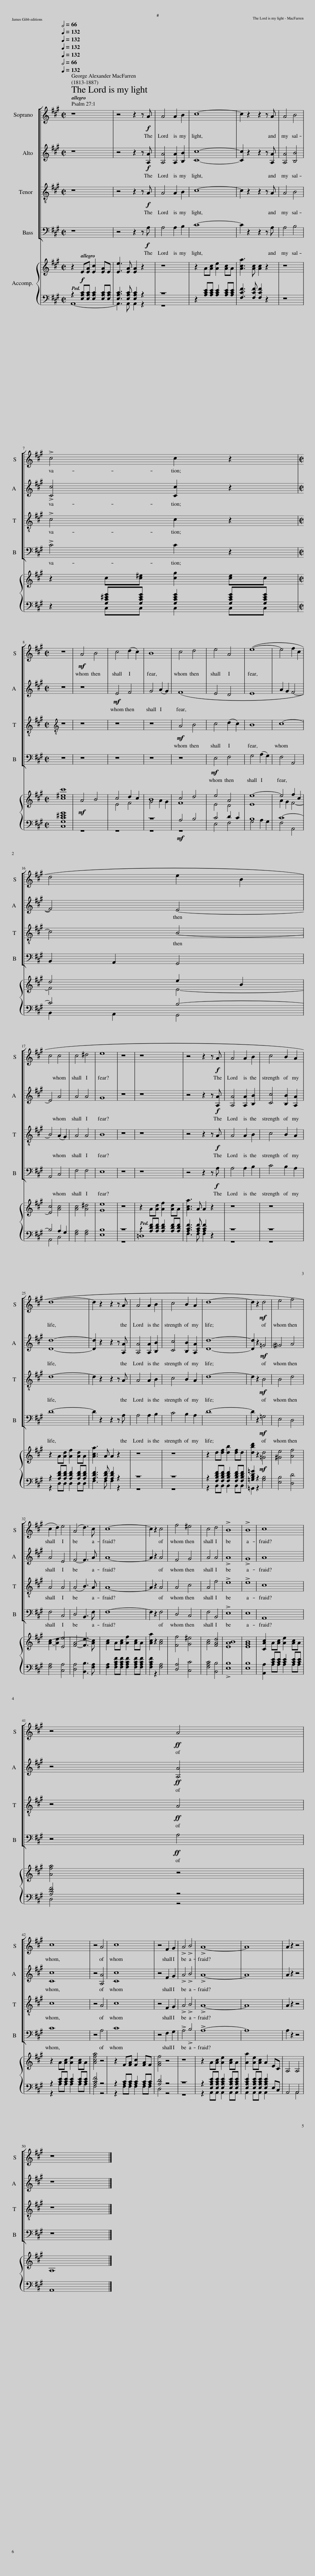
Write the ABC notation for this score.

X:1
%%score [ 1 2 3 4 ] { ( 5 8 ) | ( 6 7 ) }
L:1/8
Q:1/2=66
M:2/2
I:linebreak $
K:A
V:1 treble
V:2 treble
V:3 treble-8
V:4 bass
V:5 treble
V:8 treble
V:6 bass
V:7 bass
V:1
 z8 | z4 z2 z!f! A | A4 A2 B2 | c8- | c2 z2 z2 z A | %5
 A4 B4 |$ !>!c4 c2 z2 |$[M:2/2] z8 |!mf! A4 B4 | c4 (d2 c2) | %10
 B8 | c4 d4 | e4 A4 | (e8- | e4 f2 c2 |$ %15
 d4 e2 B2 |$ c4 c4 | c4 ^d4 | e8 | z8 | %20
 z8 | z4 z2 z!f! A | A4 A2 B2 | c4 B2 A2 |$ d8- | %25
 d2 z2 z2 z A | A4 A2 B2 | c4 B2 A2 | d8- | d2 z2!mf! d4 | %30
 e4 f4 |$ c2 d2) e4 | (A4 d3) c | c8- | c2 z2 c4 | %35
 f4 ^e4 | c4 d4 | !>!B8 | !>!B8 | c8 |$ %40
 z4!ff! A4 |$ c8 | z4 A4 | c8 | z4 F2 G2 | %45
 !>!A4 !>!B4 | !>!A8- | A8 | A2 z2 z4 |$ z8 |] %50
V:2
 z8 | z4 z2 z!f! [A,A] | [A,A]4 [A,A]2 [B,B]2 | [Cc]8- | [Cc]2 z2 z2 z [A,A] | %5
 [A,A]4 [B,B]4 |$ !>![Cc]4 [Cc]2 z2 |$[M:2/2] z8 | z8 |!mf! E4 F4 | %10
 G4 (A2 G2) | (F8 | E4 D4 | E8 | A2 G2 F4- |$ %15
 F4) E4- |$ E4 A4 | A4 A4 | G8 | z8 | %20
 z8 | z4 z2 z!f! [A,A] | [A,A]4 [A,A]2 [B,B]2 | [Cc]4 [B,B]2 [A,A]2 |$ [Dd]8- | %25
 [Dd]2 z2 z2 z [A,A] | [A,A]4 [A,A]2 [B,B]2 | [Cc]4 [B,B]2 [A,A]2 | [Dd]8- | [Dd]2 z2!mf! =G4 | %30
 !courtesy!^G4 A4 |$ A4 E4 | F4- F3 A | A8- | A2 z2 A4 | %35
 F4 G4 | A4 A4 | !>!A8 | !>!G8 | A8 |$ %40
 z4!ff! [A,A]4 |$ [Cc]8 | z4 [A,A]4 | [Cc]8 | z4 F2 G2 | %45
 !>!A4 !>!B4 | !>!A8- | A8 | A2 z2 z4 |$ z8 |] %50
V:3
 z8 | z4 z2 z!f! A | A4 A2 B2 | c8- | c2 z2 z2 z A | %5
 A4 B4 |$ !>!c4 c2 z2 |$[M:2/2][K:treble-8] z8 | z8 | z8 | %10
 z8 |!mf! A4 B4 | c4 (d2 c2) | B8 | c8- |$ %15
 c4 B4- |$ B4 (A2 G2) | A4 A4 | B8 | z8 | %20
 z8 | z4 z2 z!f! A | A4 A2 B2 | c4 B2 A2 |$ d8- | %25
 d2 z2 z2 z A | A4 A2 B2 | c4 B2 A2 | d8- | d2 z2!mf! B4 | %30
 B4 d4 |$ A4 A4 | (A4 B3) A | A8- | A2 z2 A4 | %35
 A4 c4 | A4 f4 | !>!e8 | !>!e8 | c8 |$ %40
 z4!ff! A4 |$ c8 | z4 A4 | c8 | z4 F2 G2 | %45
 !>!A4 !>!B4 | !>!A8- | A8 | A2 z2 z4 |$ z8 |] %50
V:4
 z8 | z4 z2 z!f! A, | A,4 A,2 B,2 | C8- | C2 z2 z2 z A, | %5
 A,4 B,4 |$ !>!C4 C2 z2 |$[M:2/2] z8 | z8 | z8 | %10
 z8 | z8 |!mf! E,4 F,4 | G,4 (A,2 G,2) | F,4 A,,4 |$ %15
 B,,2 A,,2 G,,4 |$ A,,4 C,4 | F,4 F,4 | E,8 | z8 | %20
 z8 | z4 z2 z!f! A, | A,4 A,2 B,2 | C4 B,2 A,2 |$ D8- | %25
 D2 z2 z2 z A, | A,4 A,2 B,2 | C4 B,2 A,2 | D8- | D2 z2!mf! =G,4 | %30
 E,4 D,4 |$ F,4 C,4 | D,4 B,,3 F, | F,8- | F,2 z2 F,4 | %35
 D,4 C,4 | F,4 B,,4 | !>!E,8 | E,8 | A,,8 |$ %40
 z4!ff! A,4 |$ C8 | z4 A,4 | C8 | z4 F,2 G,2 | %45
 !>!A,4 !>!B,4 | !>!A,8- | A,8 | A,2 z2 z4 |$ z8 |] %50
V:5
 z2!f! E[EA] [Ec]2 [EA]E | [Ee]3 [EA] [EA]2 z2 | z8 | z2 A[Ac] [Ae]2 [Ac]A | [Aca]3 [Ac] [Ac]2 z2 | %5
 z8 |$ z2 c[c^e] [cg]2 [ce]c |$[M:2/2] [c^ec']8 |!mf! A4 B4 | c4 d2 c2 | %10
 B8 | c4 d4 | e4 A4 | e8- | e4 f2 c2 |$ %15
 d4 e2 B2 |$ c4 [Ac]4 | [Ac]4 [A^d]4 | [Ge]8 | z8 | %20
 z2 A[Ad] [Af]2 [Ad]A | [Aca]3 A A2 z2 | z8 | z8 |$ z2 A[Ad] [Af]2 [Ad]A | %25
 [Aca]3 A A2 z2 | z8 | z8 | z2 d[df] [db]2 [df]d | [dbd']2 z2!mf! [=Gd]4 | %30
 [^Ge]4 [Af]4 |$ [Ac]2- [Ad]2 [Ee]4 | [FA]4- [Fd]3 [Ac] | [Ac]2 A[Ac] [Af]2 [Ac]A | [Aca]2 z2 [Ac]4 | %35
 [Ff]4 [G^e]4 | [Ac]4 [FAd]4 | [EAB]8 | [EGB]8 | [CAc]2 A[Ac] [Ae]2 [Ac]A |$ %40
 [Afa]4 z4 |$ z2 A[Ac] [Ae]2 [Ac]A | [Acfa]4 z4 | z2 F[FA] [Fc]2 [FA]F | [FAf]4 z4 | %45
 z8 | z2 A[Ac] [Ae]2 [Ac]A | [Aa]2 [Ae][Ac] A2 EC | A,4 A,4 |$ A,8 |] %50
V:6
 z2 [E,A,C][E,A,C] [E,A,C]2 [E,A,C][E,A,C] | [E,A,C]3 [E,A,C] [E,A,C]2 z2 | z8 | z2 [A,CE][A,CE] [A,CE]2 [A,CE][A,CE] | [F,CF]3 [F,CF] [F,CF]2 z2 | %5
 z8 |$ z2 [G,C^EG][G,CEG] [G,CEG]2 [G,CEG][G,CEG] |$[M:2/2] [G,C^EG]8 | x8 | x8 | %10
 z8 |!mf! A,4 B,4 | C4 D2 C2 | B,8 | C8- |$ %15
 C4 B,4- |$ B,4 A,2 G,2 | x8 | x8 | z8 | %20
 z2 [A,DF][A,DF] [A,DF]2 [A,DF][A,DF] | [A,CF]3 [A,CF] [A,CF]2 z2 | z8 | z8 |$ z2 [A,DF][A,DF] [A,DF]2 [A,DF][A,DF] | %25
 [A,DF]3 [A,DF] [A,DF]2 z2 | z8 | z8 | z2 [F,B,DF][F,B,DF] [F,B,DF]2 [F,B,DF][F,B,DF] | [=G,B,D=G]2 z2 x4 | %30
 x8 |$ x8 | x8 | x8 | x8 | %35
 x8 | x8 | x8 | x8 | x2 [CE][CE] [CE]2 [CE][CE] |$ %40
 [A,DF]4 z4 |$ z2 [CE][CE] [CE]2 [CE][CE] | [A,CF]4 z4 | z2 [A,C][A,C] [A,C]2 [A,C][A,C] | [A,D]4 z4 | %45
 z8 | z2 [E,A,CE][E,A,CE] [E,A,CE]2 [E,A,CE][E,A,CE] | [E,A,CE]2 [E,A,CE][E,A,CE] [E,A,CE]2 E,C, | A,,4 A,,4 |$ A,,8 |] %50
V:7
 A,,8- | A,,3 A,, A,,2 z2 | z8 | x8 | x8 | %5
 x8 |$ x2 C,C, C,2 C,C, |$[M:2/2] C,8 | z8 | z8 | %10
 z8 | z8 | E,4 F,4 | G,4 A,2 G,2 | F,4 A,,4 |$ %15
 B,,2 A,,2 G,,4 |$ A,,4 C,4 | [F,A,]4 [F,A,]4 | [E,B,]8 | z8 | %20
 =D,8 | F,3 F, F,2 x2 | z8 | z8 |$ z2 D,D, D,2 D,D, | %25
 F,3 F, F,2 z2 | z8 | z8 | z2 B,,B,, B,,2 B,,B,, | =G,,2 z2 [=G,B,]4 | %30
 [E,B,]4 [D,D]4 |$ [F,A,]4 [C,A,]4 | [D,A,]4 [B,,B,]3 [F,A,] | [F,A,]2 [F,A,CF][F,A,CF] [F,A,CF]2 [F,A,CF][F,A,CF] | [F,A,CF]2 z2 [F,A,]4 | %35
 [D,A,]4 [C,C]4 | [F,A,C]4 [B,,B,]4 | !>![E,B,]8 | [E,B,]8 | [A,,A,]2 A,A, A,2 A,A, |$ %40
 D,4 z4 |$ z2 A,A, A,2 A,A, | F,4 z4 | z2 F,F, F,2 F,F, | D,4 z4 | %45
 z8 | z2 A,,A,, A,,2 A,,A,, | A,,2 A,,A,, A,,2 x2 | x4 A,,4 |$ x8 |] %50
V:8
 x8 | x8 | x8 | x8 | x8 | %5
 x8 |$ x8 |$[M:2/2] x8 | x8 | E4 F4 | %10
 G4 A2 G2 | F8 | E4 D4 | E8 | A2 G2 F4- |$ %15
 F4 E4- |$ E4 x4 | x8 | x8 | x8 | %20
 x8 | x8 | x8 | x8 |$ x8 | %25
 x8 | x8 | x8 | x8 | x8 | %30
 x8 |$ x8 | x8 | x8 | x8 | %35
 x8 | x8 | x8 | x8 | x8 |$ %40
 x8 |$ x8 | x8 | x8 | x8 | %45
 x8 | x8 | x8 | x8 |$ x8 |] %50
